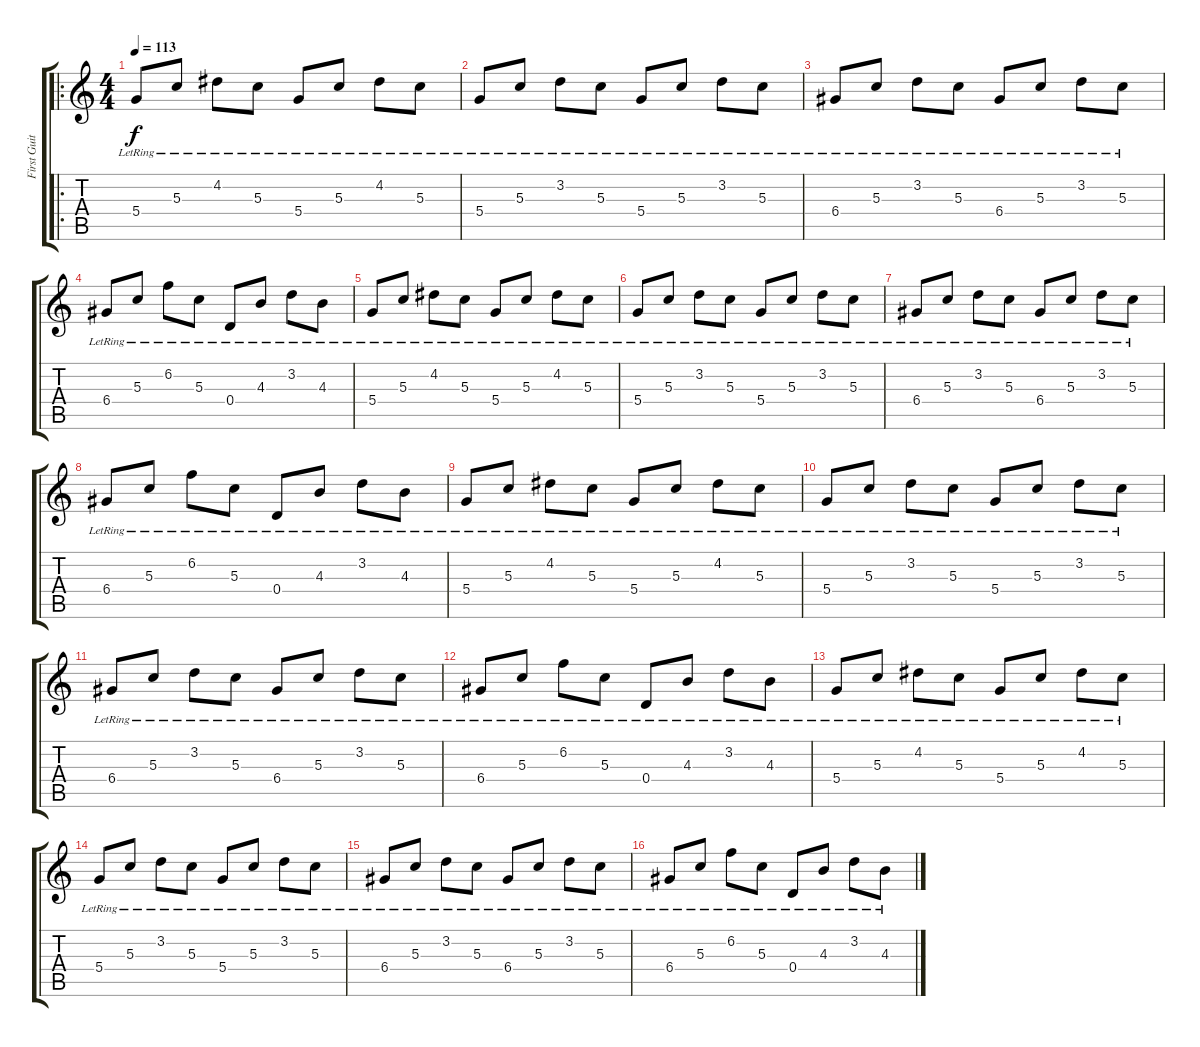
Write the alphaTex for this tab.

\track ("First Guitar" "First Guit") {instrument electricguitarclean}
\staff {score tabs}
\tuning (E4 B3 G3 D3 A2 E2) {hide}
\ro
\ts (4 4)
\tempo 113
\clef g2
\ks c
5.4{lr}.8{dy f} 5.3{lr}.8 4.2{lr}.8 5.3{lr}.8 5.4{lr}.8 5.3{lr}.8 4.2{lr}.8 5.3{lr}.8 |
5.4{lr}.8 5.3{lr}.8 3.2{lr}.8 5.3{lr}.8 5.4{lr}.8 5.3{lr}.8 3.2{lr}.8 5.3{lr}.8 |
6.4{lr}.8 5.3{lr}.8 3.2{lr}.8 5.3{lr}.8 6.4{lr}.8 5.3{lr}.8 3.2{lr}.8 5.3{lr}.8 |
6.4{lr}.8 5.3{lr}.8 6.2{lr}.8 5.3{lr}.8 0.4{lr}.8 4.3{lr}.8 3.2{lr}.8 4.3{lr}.8 |
5.4{lr}.8 5.3{lr}.8 4.2{lr}.8 5.3{lr}.8 5.4{lr}.8 5.3{lr}.8 4.2{lr}.8 5.3{lr}.8 |
5.4{lr}.8 5.3{lr}.8 3.2{lr}.8 5.3{lr}.8 5.4{lr}.8 5.3{lr}.8 3.2{lr}.8 5.3{lr}.8 |
6.4{lr}.8 5.3{lr}.8 3.2{lr}.8 5.3{lr}.8 6.4{lr}.8 5.3{lr}.8 3.2{lr}.8 5.3{lr}.8 |
6.4{lr}.8 5.3{lr}.8 6.2{lr}.8 5.3{lr}.8 0.4{lr}.8 4.3{lr}.8 3.2{lr}.8 4.3{lr}.8 |
5.4{lr}.8 5.3{lr}.8 4.2{lr}.8 5.3{lr}.8 5.4{lr}.8 5.3{lr}.8 4.2{lr}.8 5.3{lr}.8 |
5.4{lr}.8 5.3{lr}.8 3.2{lr}.8 5.3{lr}.8 5.4{lr}.8 5.3{lr}.8 3.2{lr}.8 5.3{lr}.8 |
6.4{lr}.8 5.3{lr}.8 3.2{lr}.8 5.3{lr}.8 6.4{lr}.8 5.3{lr}.8 3.2{lr}.8 5.3{lr}.8 |
6.4{lr}.8 5.3{lr}.8 6.2{lr}.8 5.3{lr}.8 0.4{lr}.8 4.3{lr}.8 3.2{lr}.8 4.3{lr}.8 |
5.4{lr}.8 5.3{lr}.8 4.2{lr}.8 5.3{lr}.8 5.4{lr}.8 5.3{lr}.8 4.2{lr}.8 5.3{lr}.8 |
5.4{lr}.8 5.3{lr}.8 3.2{lr}.8 5.3{lr}.8 5.4{lr}.8 5.3{lr}.8 3.2{lr}.8 5.3{lr}.8 |
6.4{lr}.8 5.3{lr}.8 3.2{lr}.8 5.3{lr}.8 6.4{lr}.8 5.3{lr}.8 3.2{lr}.8 5.3{lr}.8 |
6.4{lr}.8 5.3{lr}.8 6.2{lr}.8 5.3{lr}.8 0.4{lr}.8 4.3{lr}.8 3.2{lr}.8 4.3{lr}.8
